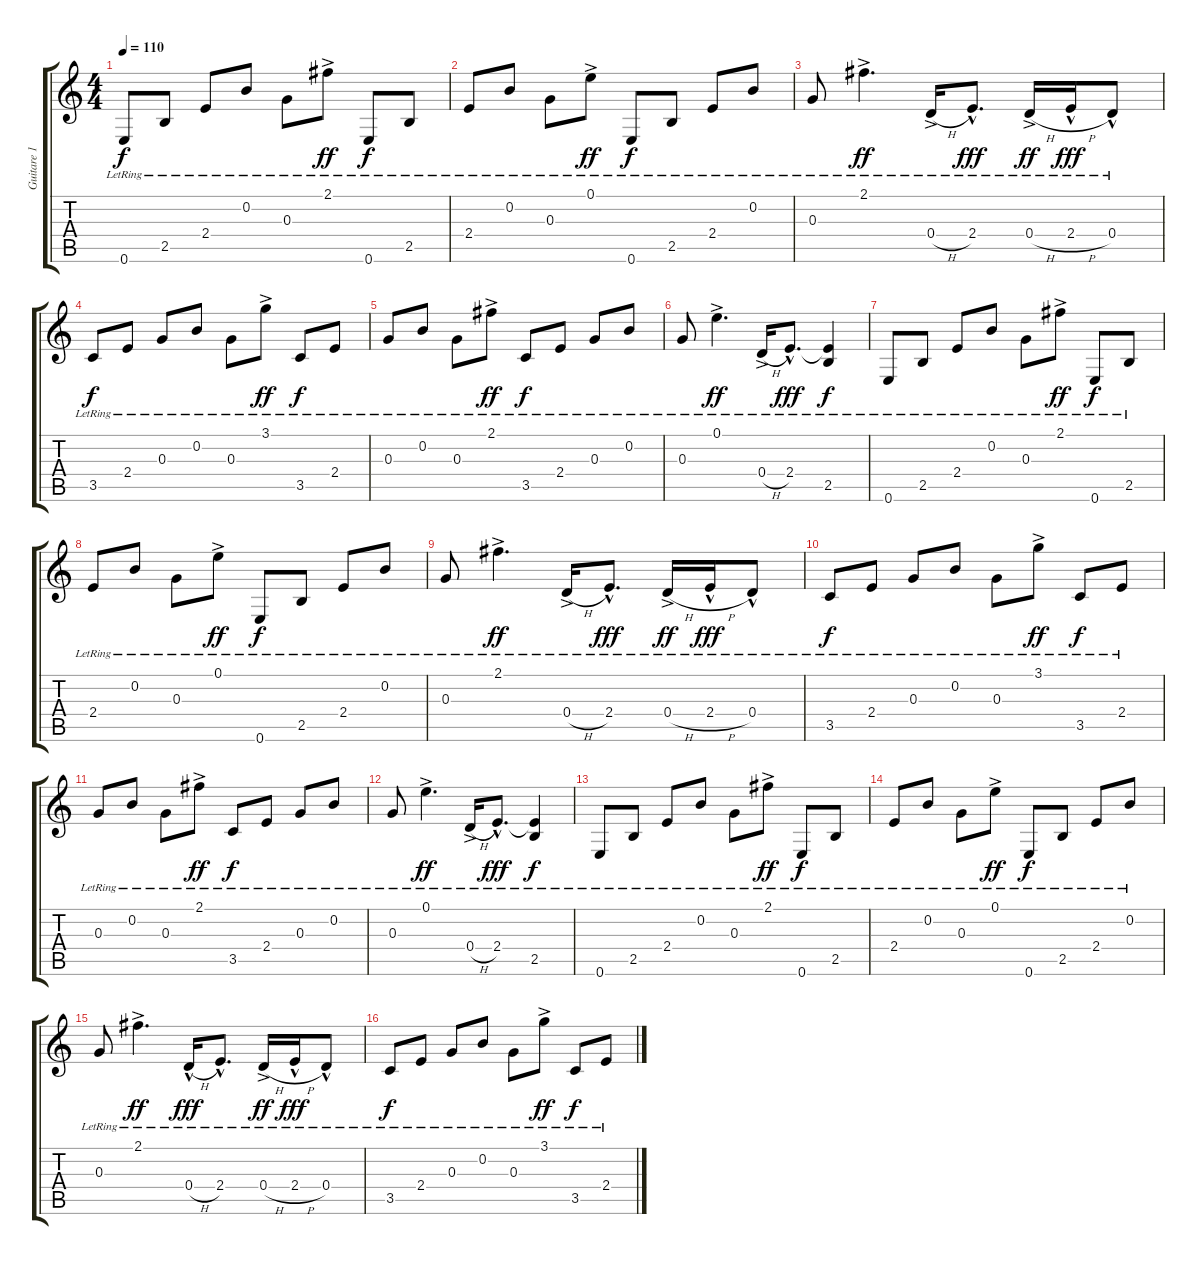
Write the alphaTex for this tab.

\track ("Guitare 1" "Guitare 1") {instrument acousticguitarnylon}
\staff {score tabs}
\tuning (E4 B3 G3 D3 A2 E2) {hide}
\ts (4 4)
\tempo 110
\clef g2
\ks c
0.6{lr}.8{dy f} 2.5{lr}.8 2.4{lr}.8 0.2{lr}.8 0.3{lr}.8 2.1{ac lr}.8{dy ff} 0.6{lr}.8{dy f} 2.5{lr}.8 |
2.4{lr}.8 0.2{lr}.8 0.3{lr}.8 0.1{ac lr}.8{dy ff} 0.6{lr}.8{dy f} 2.5{lr}.8 2.4{lr}.8 0.2{lr}.8 |
0.3{lr}.8 2.1{ac lr}.4{d dy ff} 0.4{h ac lr}.16 2.4{hac lr}.8{d dy fff} 0.4{h ac lr}.16{dy ff} 2.4{h hac lr}.16{dy fff} 0.4{hac lr}.8 |
3.5{lr}.8{dy f} 2.4{lr}.8 0.3{lr}.8 0.2{lr}.8 0.3{lr}.8 3.1{ac lr}.8{dy ff} 3.5{lr}.8{dy f} 2.4{lr}.8 |
0.3{lr}.8 0.2{lr}.8 0.3{lr}.8 2.1{ac lr}.8{dy ff} 3.5{lr}.8{dy f} 2.4{lr}.8 0.3{lr}.8 0.2{lr}.8 |
0.3{lr}.8 0.1{ac lr}.4{d dy ff} 0.4{h ac lr}.16 2.4{hac lr}.8{d dy fff} (2.4{t} 2.5{lr}).4{dy f} |
0.6{lr}.8 2.5{lr}.8 2.4{lr}.8 0.2{lr}.8 0.3{lr}.8 2.1{ac lr}.8{dy ff} 0.6{lr}.8{dy f} 2.5{lr}.8 |
2.4{lr}.8 0.2{lr}.8 0.3{lr}.8 0.1{ac lr}.8{dy ff} 0.6{lr}.8{dy f} 2.5{lr}.8 2.4{lr}.8 0.2{lr}.8 |
0.3{lr}.8 2.1{ac lr}.4{d dy ff} 0.4{h ac lr}.16 2.4{hac lr}.8{d dy fff} 0.4{h ac lr}.16{dy ff} 2.4{h hac lr}.16{dy fff} 0.4{hac lr}.8 |
3.5{lr}.8{dy f} 2.4{lr}.8 0.3{lr}.8 0.2{lr}.8 0.3{lr}.8 3.1{ac lr}.8{dy ff} 3.5{lr}.8{dy f} 2.4{lr}.8 |
0.3{lr}.8 0.2{lr}.8 0.3{lr}.8 2.1{ac lr}.8{dy ff} 3.5{lr}.8{dy f} 2.4{lr}.8 0.3{lr}.8 0.2{lr}.8 |
0.3{lr}.8 0.1{ac lr}.4{d dy ff} 0.4{h ac lr}.16 2.4{hac lr}.8{d dy fff} (2.4{t} 2.5{lr}).4{dy f} |
0.6{lr}.8 2.5{lr}.8 2.4{lr}.8 0.2{lr}.8 0.3{lr}.8 2.1{ac lr}.8{dy ff} 0.6{lr}.8{dy f} 2.5{lr}.8 |
2.4{lr}.8 0.2{lr}.8 0.3{lr}.8 0.1{ac lr}.8{dy ff} 0.6{lr}.8{dy f} 2.5{lr}.8 2.4{lr}.8 0.2{lr}.8 |
0.3{lr}.8 2.1{ac lr}.4{d dy ff} 0.4{h hac lr}.16{dy fff} 2.4{hac lr}.8{d} 0.4{h ac lr}.16{dy ff} 2.4{h hac lr}.16{dy fff} 0.4{hac lr}.8 |
3.5{lr}.8{dy f} 2.4{lr}.8 0.3{lr}.8 0.2{lr}.8 0.3{lr}.8 3.1{ac lr}.8{dy ff} 3.5{lr}.8{dy f} 2.4{lr}.8
